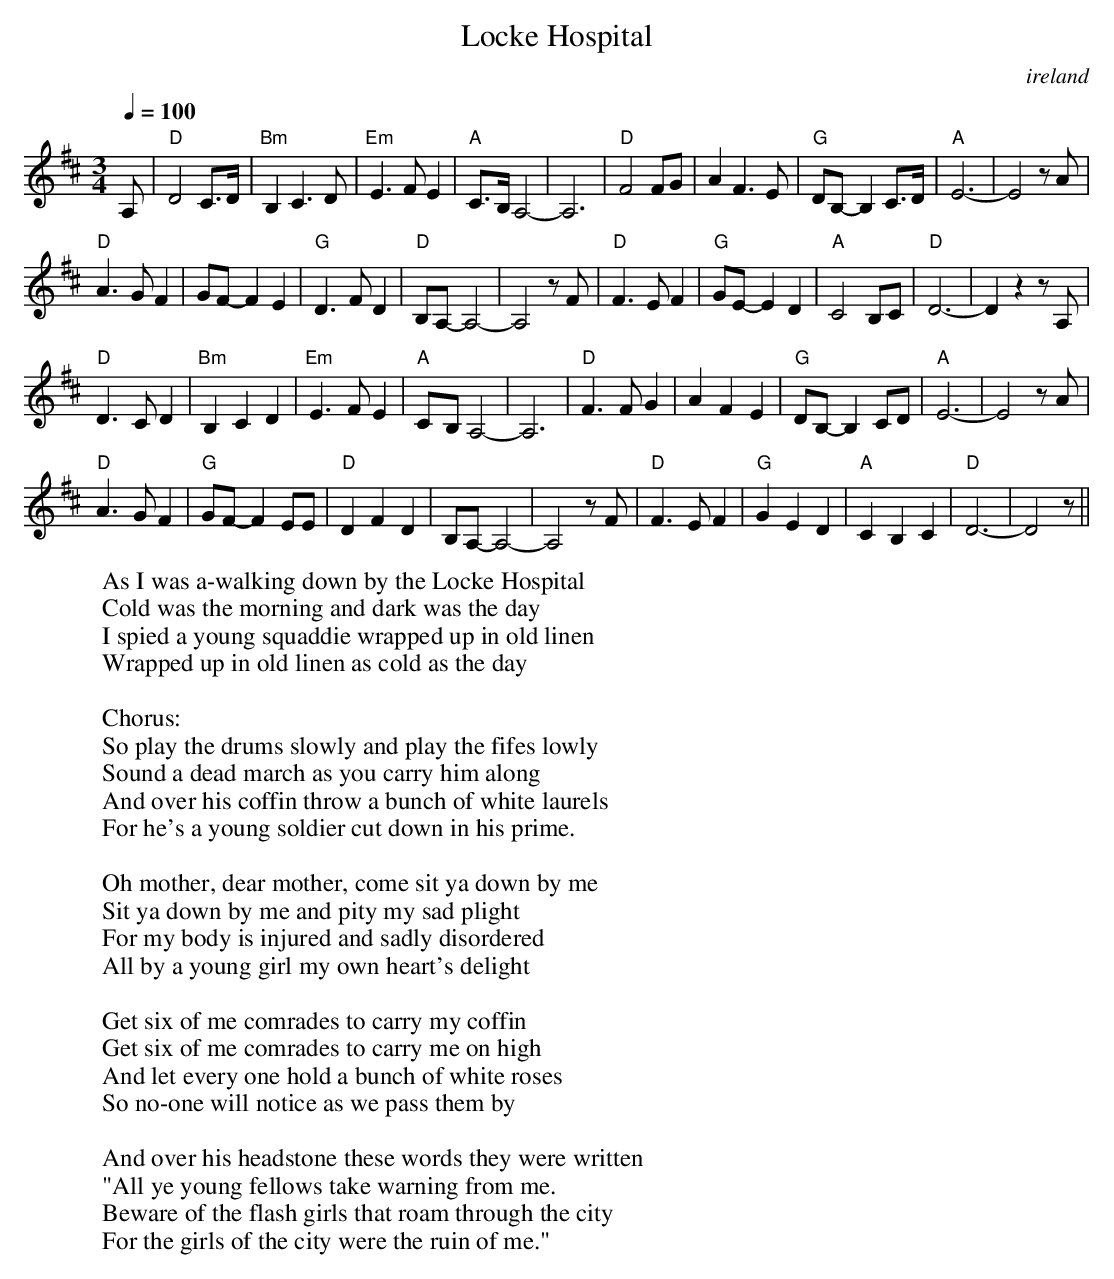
X:1
T:Locke Hospital
O:ireland
M:3/4
L:1/8
Q:1/4=100
W:As I was a-walking down by the Locke Hospital
W:Cold was the morning and dark was the day
W:I spied a young squaddie wrapped up in old linen
W:Wrapped up in old linen as cold as the day
W:
W:  Chorus:
W:  So play the drums slowly and play the fifes lowly
W:  Sound a dead march as you carry him along
W:  And over his coffin throw a bunch of white laurels
W:  For he's a young soldier cut down in his prime.
W:
W:Oh mother, dear mother, come sit ya down by me
W:Sit ya down by me and pity my sad plight
W:For my body is injured and sadly disordered
W:All by a young girl my own heart's delight
W:
W:Get six of me comrades to carry my coffin
W:Get six of me comrades to carry me on high
W:And let every one hold a bunch of white roses
W:So no-one will notice as we pass them by
W:
W:And over his headstone these words they were written
W:"All ye young fellows take warning from me.
W:Beware of the flash girls that roam through the city
W:For the girls of the city were the ruin of me."
K:D
A,|"D"D4 C3/2D/|"Bm"B,2 C3D|"Em"E3F E2|"A"C3/2B,/ A,4-|A,6|\
"D"F4 FG|A2 F3E-|"G"DB,- B,2 C3/2D/|"A"E6-|E4 zA|
"D"A3G F2|GF- F2 E2|"G"D3F D2|"D"B,A,- A,4-|A,4 zF|\
"D"F3E F2|"G"GE- E2 D2|"A"C4 B,C|"D"D6-|D2 z2 zA,|
"D"D3C D2|"Bm"B,2 C2 D2|"Em"E3F E2|"A"C-B, A,4-|A,6|\
"D"F3F G2|A2 F2 E2|"G"DB,- B,2 CD|"A"E6-|E4 zA|
"D"A3G F2|"G"GF- F2 EE|"D"D2 F2 D2|B,A,- A,4-|A,4 zF|\
"D"F3E F2|"G"G2 E2 D2|"A"C2 B,2 C2|"D"D6-|D4 z||
